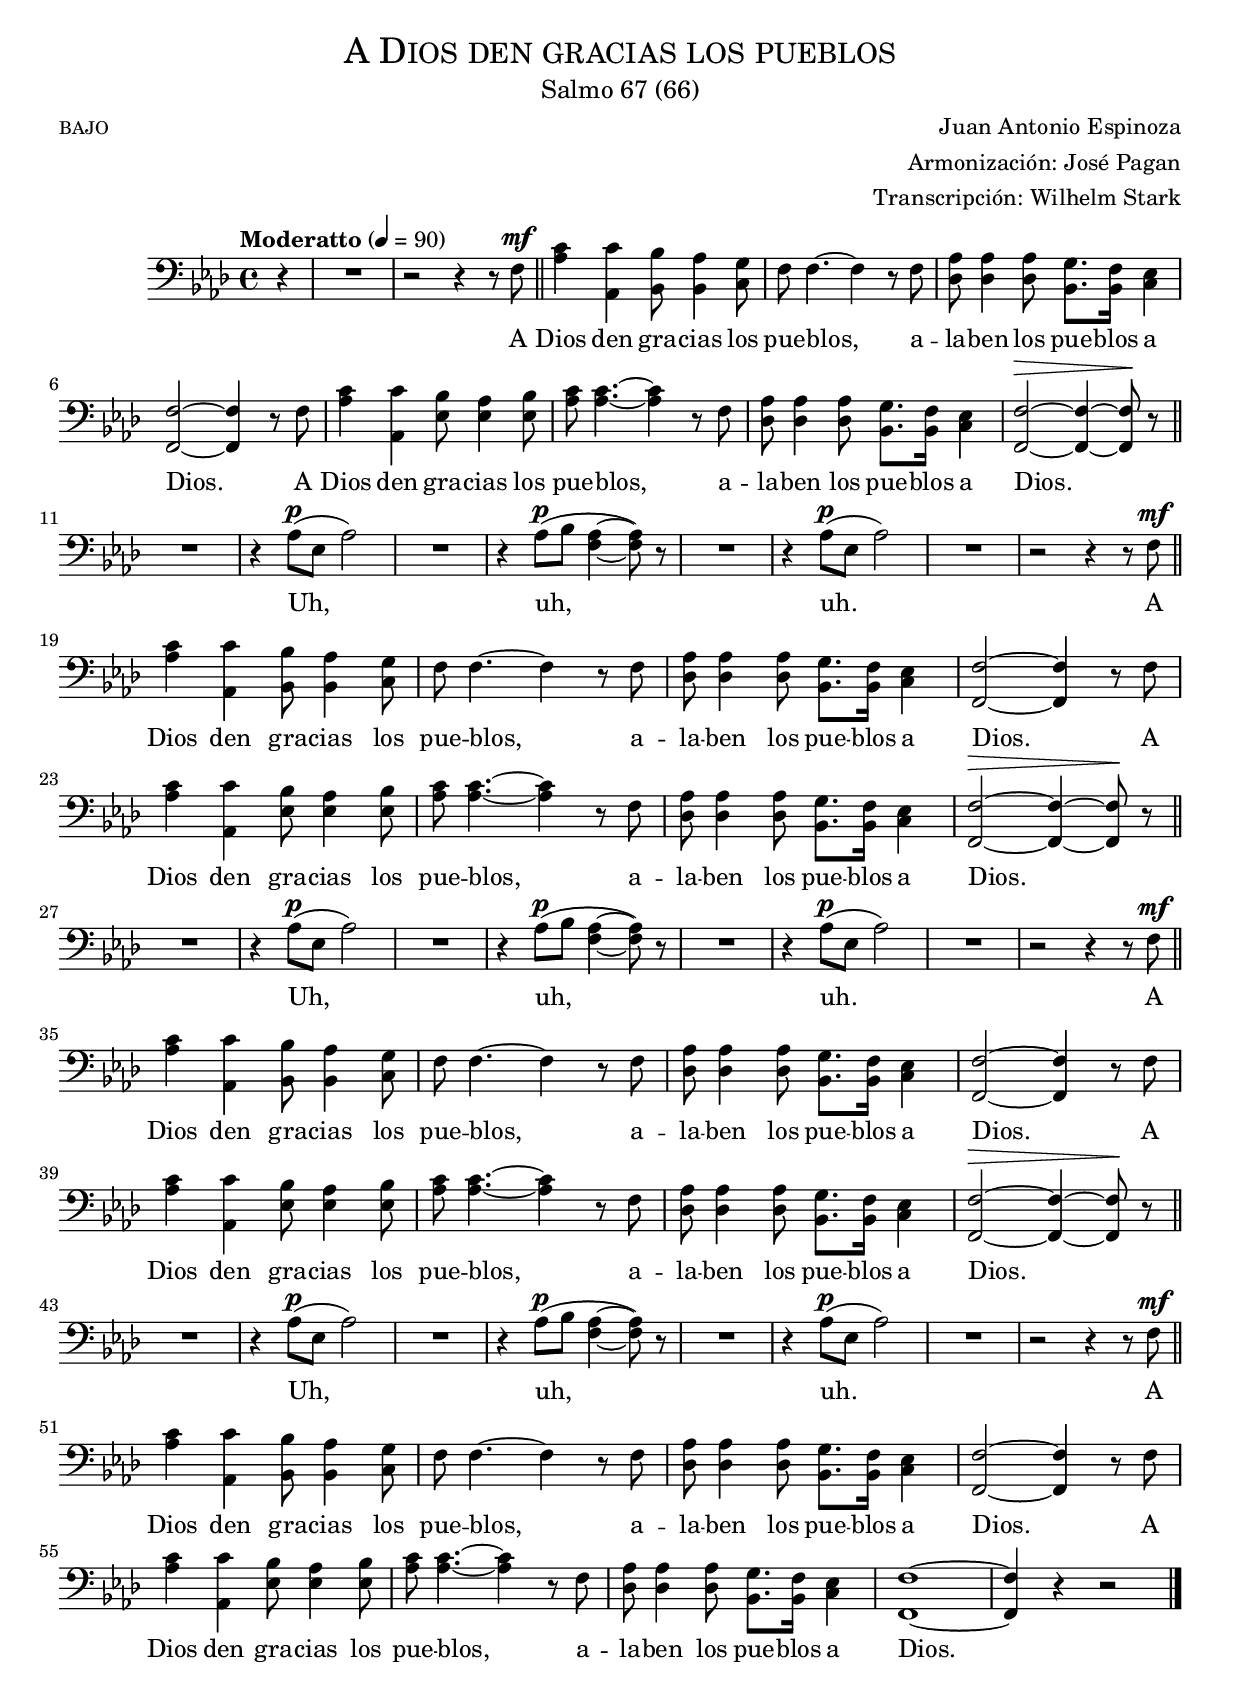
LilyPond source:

% A Dios den gracias los pueblos - Bajo
% by serachsam

\language "espanol"
\version "2.23.2"

% --- Global parameters
%particle = 0
%jump = \break
%time = 4

% --- Includes
\include "global.ily"
bass = \relative do {
  \compressEmptyMeasures
  \dynamicUp
  \clef bass

  \partial 4 r4 |
  R1 |
  r2 r4 r8 fa\mf |
  <lab do>4 <lab, do'> <sib sib'>8 <sib lab'>4 <do sol'>8 |
  fa8 fa4.~ fa4 r8 fa |
  <reb lab'>8 <reb lab'>4 <reb lab'>8 <sib sol'>8. <sib fa'>16 <do mib>4 |
  <fa, fa'>2~ <fa fa'>4 r8 fa' |
  <lab do>4 <lab, do'> <mib' sib'>8 <mib lab>4 <mib sib'>8 |
  <lab do>8 <lab do>4.~ <lab do>4 r8 fa |
  <reb lab'>8 <reb lab'>4 <reb lab'>8 <sib sol'>8. <sib fa'>16 <do mib>4 |
  <fa, fa'>2\>~ <fa fa'>4~ <fa fa'>8\! r | \break
  
  R1 |
  r4 lab'8\p( mib lab2) |
  R1 |
  r4 lab8\p( sib <fa lab>4~ <fa lab>8) r |
  R1 |
  r4 lab8\p( mib lab2) |
  R1 |
  r2 r4 r8 fa\mf | \break
  
  <lab do>4 <lab, do'> <sib sib'>8 <sib lab'>4 <do sol'>8 |
  fa8 fa4.~ fa4 r8 fa |
  <reb lab'>8 <reb lab'>4 <reb lab'>8 <sib sol'>8. <sib fa'>16 <do mib>4 |
  <fa, fa'>2~ <fa fa'>4 r8 fa' |
  <lab do>4 <lab, do'> <mib' sib'>8 <mib lab>4 <mib sib'>8 |
  <lab do>8 <lab do>4.~ <lab do>4 r8 fa |
  <reb lab'>8 <reb lab'>4 <reb lab'>8 <sib sol'>8. <sib fa'>16 <do mib>4 |
  <fa, fa'>2\>~ <fa fa'>4~ <fa fa'>8\! r | \break
  
  R1 |
  r4 lab'8\p( mib lab2) |
  R1 |
  r4 lab8\p( sib <fa lab>4~ <fa lab>8) r |
  R1 |
  r4 lab8\p( mib lab2) |
  R1 |
  r2 r4 r8 fa\mf | \break
  
  <lab do>4 <lab, do'> <sib sib'>8 <sib lab'>4 <do sol'>8 |
  fa8 fa4.~ fa4 r8 fa |
  <reb lab'>8 <reb lab'>4 <reb lab'>8 <sib sol'>8. <sib fa'>16 <do mib>4 |
  <fa, fa'>2~ <fa fa'>4 r8 fa' |
  <lab do>4 <lab, do'> <mib' sib'>8 <mib lab>4 <mib sib'>8 |
  <lab do>8 <lab do>4.~ <lab do>4 r8 fa |
  <reb lab'>8 <reb lab'>4 <reb lab'>8 <sib sol'>8. <sib fa'>16 <do mib>4 |
  <fa, fa'>2\>~ <fa fa'>4~ <fa fa'>8\! r | \break
  
  R1 |
  r4 lab'8\p( mib lab2) |
  R1 |
  r4 lab8\p( sib <fa lab>4~ <fa lab>8) r |
  R1 |
  r4 lab8\p( mib lab2) |
  R1 |
  r2 r4 r8 fa\mf | \break
  
  <lab do>4 <lab, do'> <sib sib'>8 <sib lab'>4 <do sol'>8 |
  fa8 fa4.~ fa4 r8 fa |
  <reb lab'>8 <reb lab'>4 <reb lab'>8 <sib sol'>8. <sib fa'>16 <do mib>4 |
  <fa, fa'>2~ <fa fa'>4 r8 fa' |
  <lab do>4 <lab, do'> <mib' sib'>8 <mib lab>4 <mib sib'>8 |
  <lab do>8 <lab do>4.~ <lab do>4 r8 fa |
  <reb lab'>8 <reb lab'>4 <reb lab'>8 <sib sol'>8. <sib fa'>16 <do mib>4 |
  <fa, fa'>1~ |
  <fa fa'>4 r r2 |
}

bass-lyrics = \lyricmode {
  A Dios den gra -- cias los pue -- blos,
  a -- la -- ben los pue -- blos a Dios.
  A Dios den gra -- cias los pue -- blos,
  a -- la -- ben los pue -- blos a Dios.
  
  Uh, uh, uh.
  
  A Dios den gra -- cias los pue -- blos,
  a -- la -- ben los pue -- blos a Dios.
  A Dios den gra -- cias los pue -- blos,
  a -- la -- ben los pue -- blos a Dios.
  
  Uh, uh, uh.
  
  A Dios den gra -- cias los pue -- blos,
  a -- la -- ben los pue -- blos a Dios.
  A Dios den gra -- cias los pue -- blos,
  a -- la -- ben los pue -- blos a Dios.
  
  Uh, uh, uh.
  
  A Dios den gra -- cias los pue -- blos,
  a -- la -- ben los pue -- blos a Dios.
  A Dios den gra -- cias los pue -- blos,
  a -- la -- ben los pue -- blos a Dios.
}

% \include "metronome.ily"

% --- Global size
#(set-global-staff-size 19.6)

% --- Header
\header {
  title = \markup{\medium \smallCaps \title}
  subtitle = \markup{\medium \subtitle}
  subsubtitle = \markup{\medium \subsubtitle}
  poet = \markup{\caps "bajo"}
  composer = \autor
  arranger = \markup {\right-column { \arranger \other}}
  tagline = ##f
  breakbefore = ##t
}

% --- Music

% --- Harmony

% --- Sheet
\score {
  <<
    \new Staff {
      \set Staff.midiInstrument = #"bassoon"
      %\set Staff.midiMaximumVolume = #1.5
      <<
        \new Voice = "bass" { << \global \bass >> }
        \new Lyrics \lyricsto "bass" { \bass-lyrics }
      >>
    }
  >>
  \midi {}
  \layout {}
}

% --- Paper
\paper {
  #(set-default-paper-size "letter")
  page-breaking = #ly:page-turn-breaking
}
